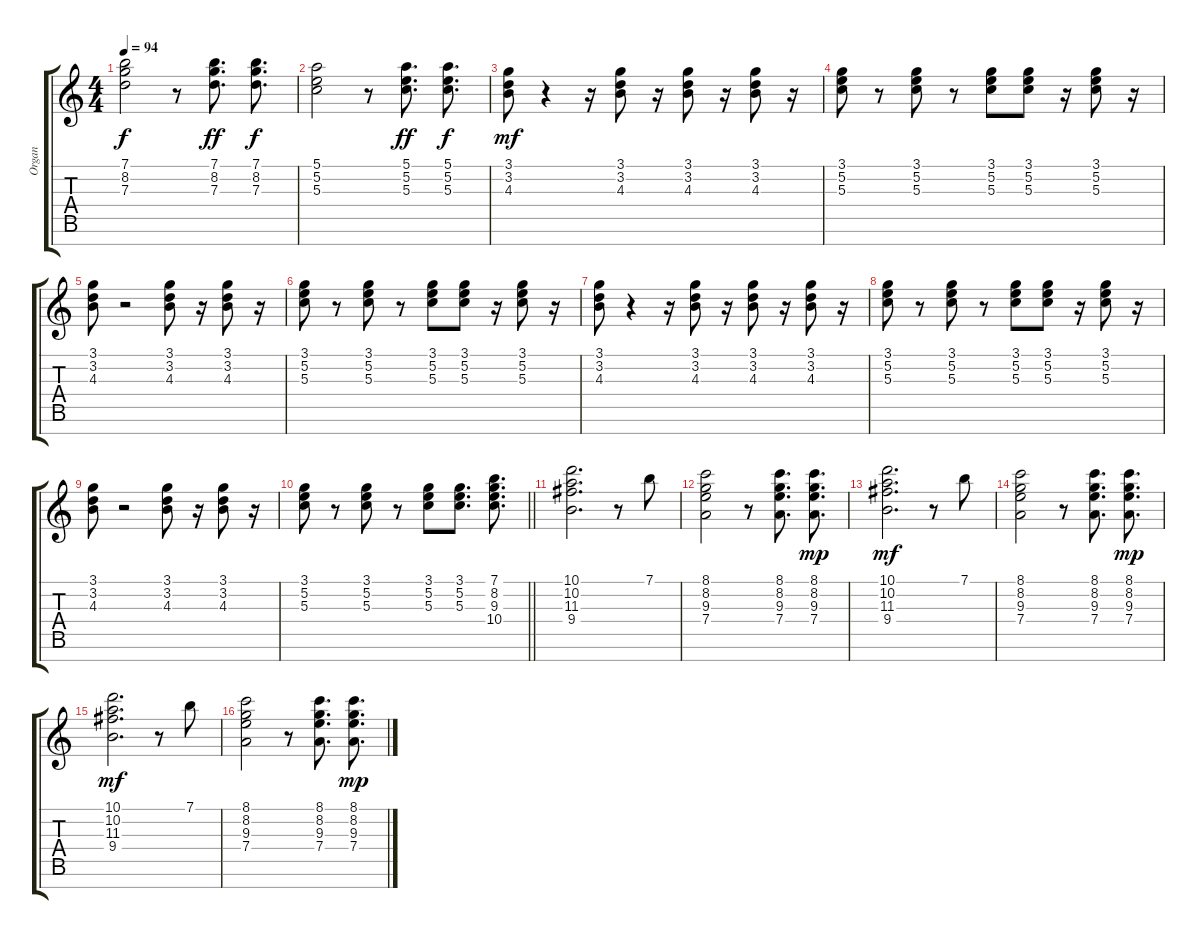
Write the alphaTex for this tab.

\track ("Organ" "Organ") {instrument overdrivenguitar}
\staff {score tabs}
\tuning (E4 B3 G3 D3 A2 E2 B1) {hide}
\ts (4 4)
\tempo 94
\clef g2
\ks c
(7.1 8.2 7.3).2{dy f} r.8 (7.1 8.2 7.3).8{d dy ff} (7.1 8.2 7.3).8{d dy f} |
(5.1 5.2 5.3).2 r.8 (5.1 5.2 5.3).8{d dy ff} (5.1 5.2 5.3).8{d dy f} |
(3.1 3.2 4.3).8{dy mf} r.4 r.16 (3.1 3.2 4.3).8 r.16 (3.1 3.2 4.3).8 r.16 (3.1 3.2 4.3).8 r.16 |
(3.1 5.2 5.3).8 r.8 (3.1 5.2 5.3).8 r.8 (3.1 5.2 5.3).8 (3.1 5.2 5.3).8 r.16 (3.1 5.2 5.3).8 r.16 |
(3.1 3.2 4.3).8 r.2 (3.1 3.2 4.3).8 r.16 (3.1 3.2 4.3).8 r.16 |
(3.1 5.2 5.3).8 r.8 (3.1 5.2 5.3).8 r.8 (3.1 5.2 5.3).8 (3.1 5.2 5.3).8 r.16 (3.1 5.2 5.3).8 r.16 |
(3.1 3.2 4.3).8 r.4 r.16 (3.1 3.2 4.3).8 r.16 (3.1 3.2 4.3).8 r.16 (3.1 3.2 4.3).8 r.16 |
(3.1 5.2 5.3).8 r.8 (3.1 5.2 5.3).8 r.8 (3.1 5.2 5.3).8 (3.1 5.2 5.3).8 r.16 (3.1 5.2 5.3).8 r.16 |
(3.1 3.2 4.3).8 r.2 (3.1 3.2 4.3).8 r.16 (3.1 3.2 4.3).8 r.16 |
\barLineRight lightlight
(3.1 5.2 5.3).8 r.8 (3.1 5.2 5.3).8 r.8 (3.1 5.2 5.3).8 (3.1 5.2 5.3).8{d} (7.1 8.2 9.3 10.4).8{d} |
(10.1 10.2 11.3 9.4).2{d} r.8 7.1.8 |
(8.1 8.2 9.3 7.4).2 r.8 (8.1 8.2 9.3 7.4).8{d} (8.1 8.2 9.3 7.4).8{d dy mp} |
(10.1 10.2 11.3 9.4).2{d dy mf} r.8 7.1.8 |
(8.1 8.2 9.3 7.4).2 r.8 (8.1 8.2 9.3 7.4).8{d} (8.1 8.2 9.3 7.4).8{d dy mp} |
(10.1 10.2 11.3 9.4).2{d dy mf} r.8 7.1.8 |
(8.1 8.2 9.3 7.4).2 r.8 (8.1 8.2 9.3 7.4).8{d} (8.1 8.2 9.3 7.4).8{d dy mp}
